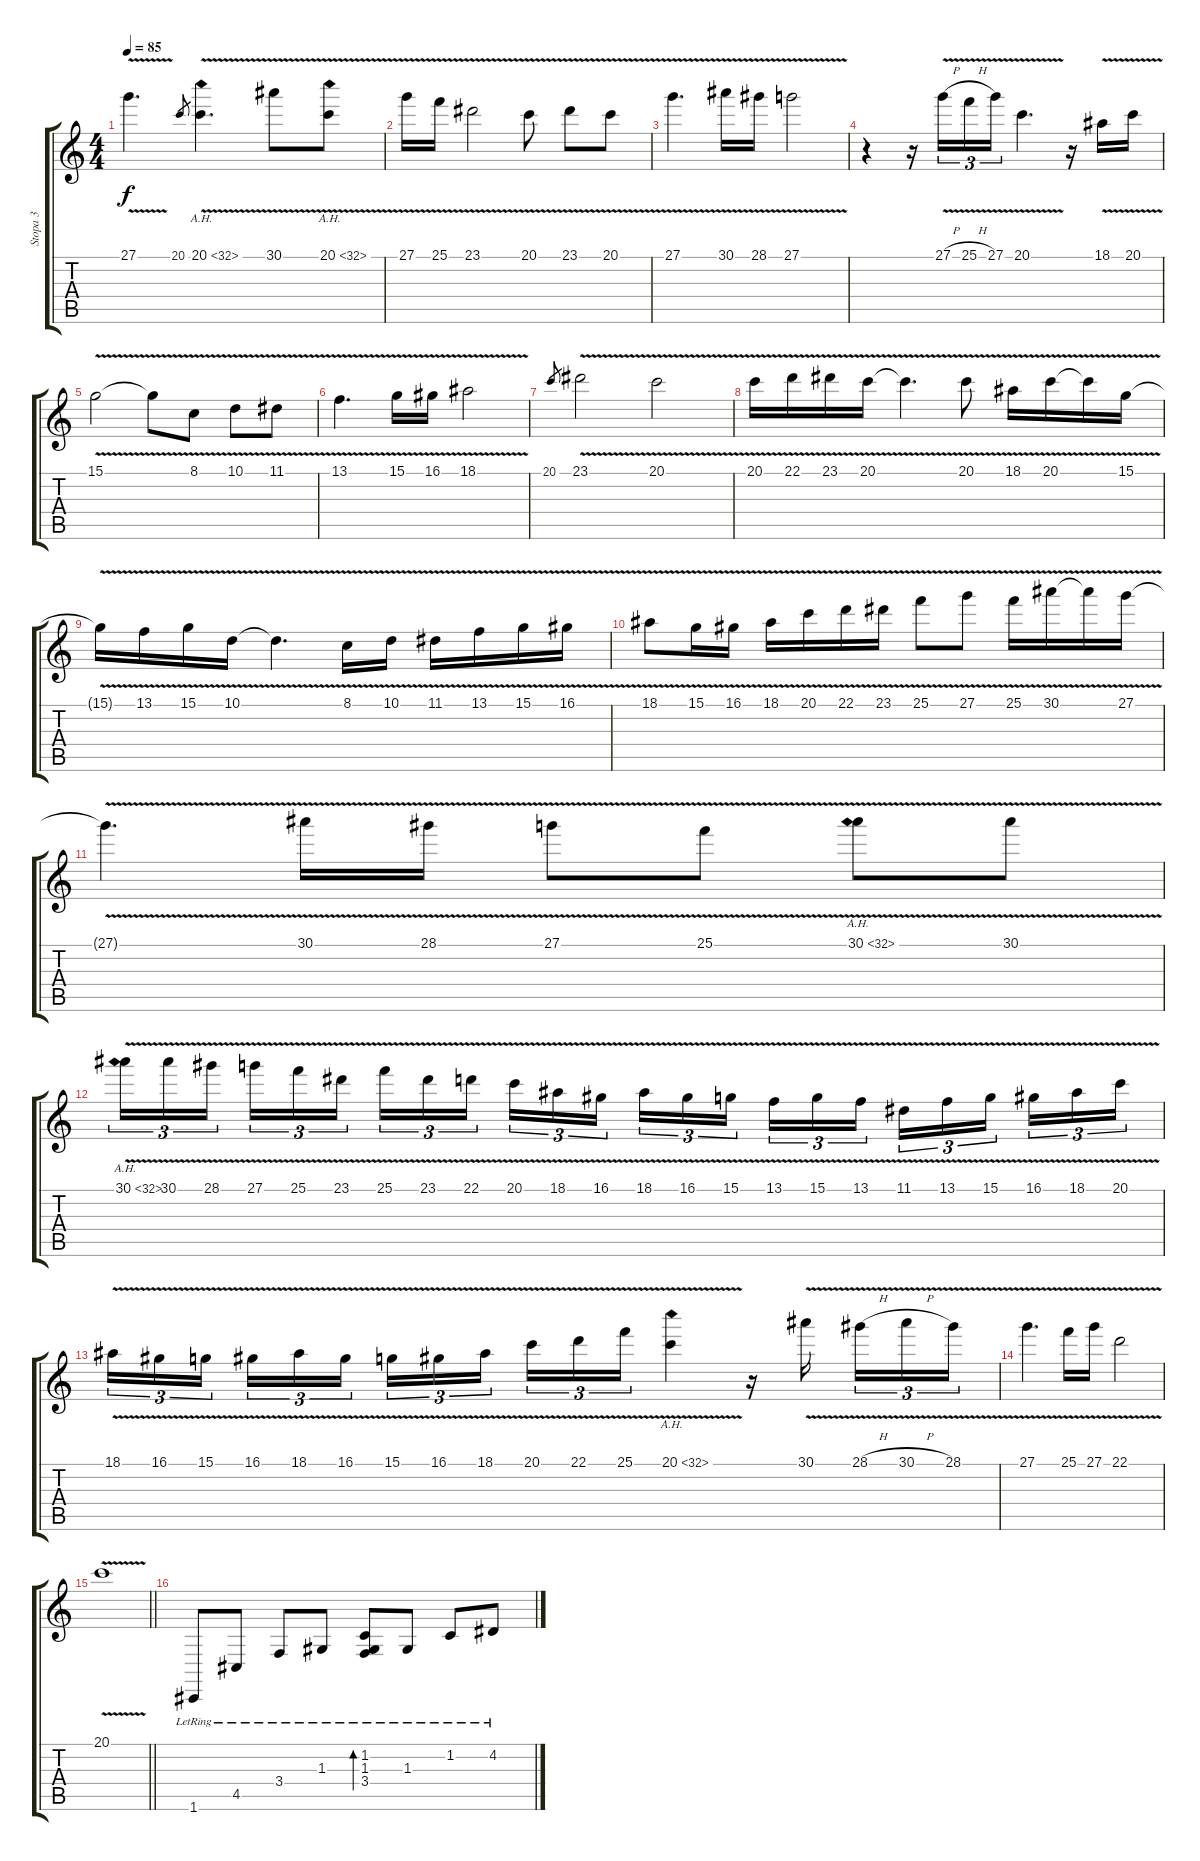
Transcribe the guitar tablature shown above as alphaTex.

\track ("Stopa 3" "Stopa 3") {instrument electricpiano1}
\staff {score tabs}
\tuning (E4 B3 G3 D3 A2 C2) {hide}
\ts (4 4)
\tempo 85
\clef g2
\ks c
27.1{v}.4{d dy f} 20.1.8{gr} 20.1{ah 12 v}.4{d} 30.1{v}.8 20.1{ah 12 v}.8 |
27.1{v}.16 25.1{v}.16 23.1{v}.2 20.1{v}.8 23.1{v}.8 20.1{v}.8 |
27.1{v}.4{d} 30.1{v}.16 28.1{v}.16 27.1{v}.2 |
r.4 r.16 27.1{v h}.16{tu (3 2)} 25.1{v h}.16{tu (3 2)} 27.1{v}.16{tu (3 2)} 20.1{v}.4{d} r.16 18.1{v}.16 20.1{v}.16 |
15.1{v}.2 15.1{t}.8 8.1{v}.8 10.1{v}.8 11.1{v}.8 |
13.1{v}.4{d} 15.1{v}.16 16.1{v}.16 18.1{v}.2 |
20.1.8{gr} 23.1{v}.2 20.1{v}.2 |
20.1{v}.16 22.1{v}.16 23.1{v}.16 20.1{v}.16 20.1{t}.4{d} 20.1{v}.8 18.1{v}.16 20.1{v}.16 20.1{t}.16 15.1{v}.16 |
15.1{t}.16 13.1{v}.16 15.1{v}.16 10.1{v}.16 10.1{t}.4{d} 8.1{v}.16 10.1{v}.16 11.1{v}.16 13.1{v}.16 15.1{v}.16 16.1{v}.16 |
18.1{v}.8 15.1{v}.16 16.1{v}.16 18.1{v}.16 20.1{v}.16 22.1{v}.16 23.1{v}.16 25.1{v}.8 27.1{v}.8 25.1{v}.16 30.1{v}.16 30.1{v t}.16 27.1{v}.16 |
27.1{t}.4{d} 30.1{v}.16 28.1{v}.16 27.1{v}.8 25.1{v}.8 30.1{ah 2 v}.8 30.1{v}.8 |
30.1{ah 2 v}.16{tu (3 2)} 30.1{v}.16{tu (3 2)} 28.1{v}.16{tu (3 2) beam splitsecondary} 27.1{v}.16{tu (3 2)} 25.1{v}.16{tu (3 2)} 23.1{v}.16{tu (3 2)} 25.1{v}.16{tu (3 2)} 23.1{v}.16{tu (3 2)} 22.1{v}.16{tu (3 2) beam splitsecondary} 20.1{v}.16{tu (3 2)} 18.1{v}.16{tu (3 2)} 16.1{v}.16{tu (3 2)} 18.1{v}.16{tu (3 2)} 16.1{v}.16{tu (3 2)} 15.1{v}.16{tu (3 2) beam splitsecondary} 13.1{v}.16{tu (3 2)} 15.1{v}.16{tu (3 2)} 13.1{v}.16{tu (3 2)} 11.1{v}.16{tu (3 2)} 13.1{v}.16{tu (3 2)} 15.1{v}.16{tu (3 2) beam splitsecondary} 16.1{v}.16{tu (3 2)} 18.1{v}.16{tu (3 2)} 20.1{v}.16{tu (3 2)} |
18.1{v}.16{tu (3 2)} 16.1{v}.16{tu (3 2)} 15.1{v}.16{tu (3 2) beam splitsecondary} 16.1{v}.16{tu (3 2)} 18.1{v}.16{tu (3 2)} 16.1{v}.16{tu (3 2)} 15.1{v}.16{tu (3 2)} 16.1{v}.16{tu (3 2)} 18.1{v}.16{tu (3 2) beam splitsecondary} 20.1{v}.16{tu (3 2)} 22.1{v}.16{tu (3 2)} 25.1{v}.16{tu (3 2)} 20.1{ah 12 v}.4 r.16 30.1{v}.16{beam splitsecondary} 28.1{v h}.16{tu (3 2)} 30.1{v h}.16{tu (3 2)} 28.1{v}.16{tu (3 2)} |
27.1{v}.4{d} 25.1{v}.16 27.1{v}.16 22.1{v}.2 |
\barLineRight lightlight
20.1{v}.1 |
\section ("" "")
1.6{lr}.8{instrument acousticgrandpiano} 4.5{lr}.8 3.4{lr}.8 1.3{lr}.8 (1.2{lr} 1.3 3.4).8{bd 120} 1.3{lr}.8 1.2{lr}.8 4.2{lr}.8
